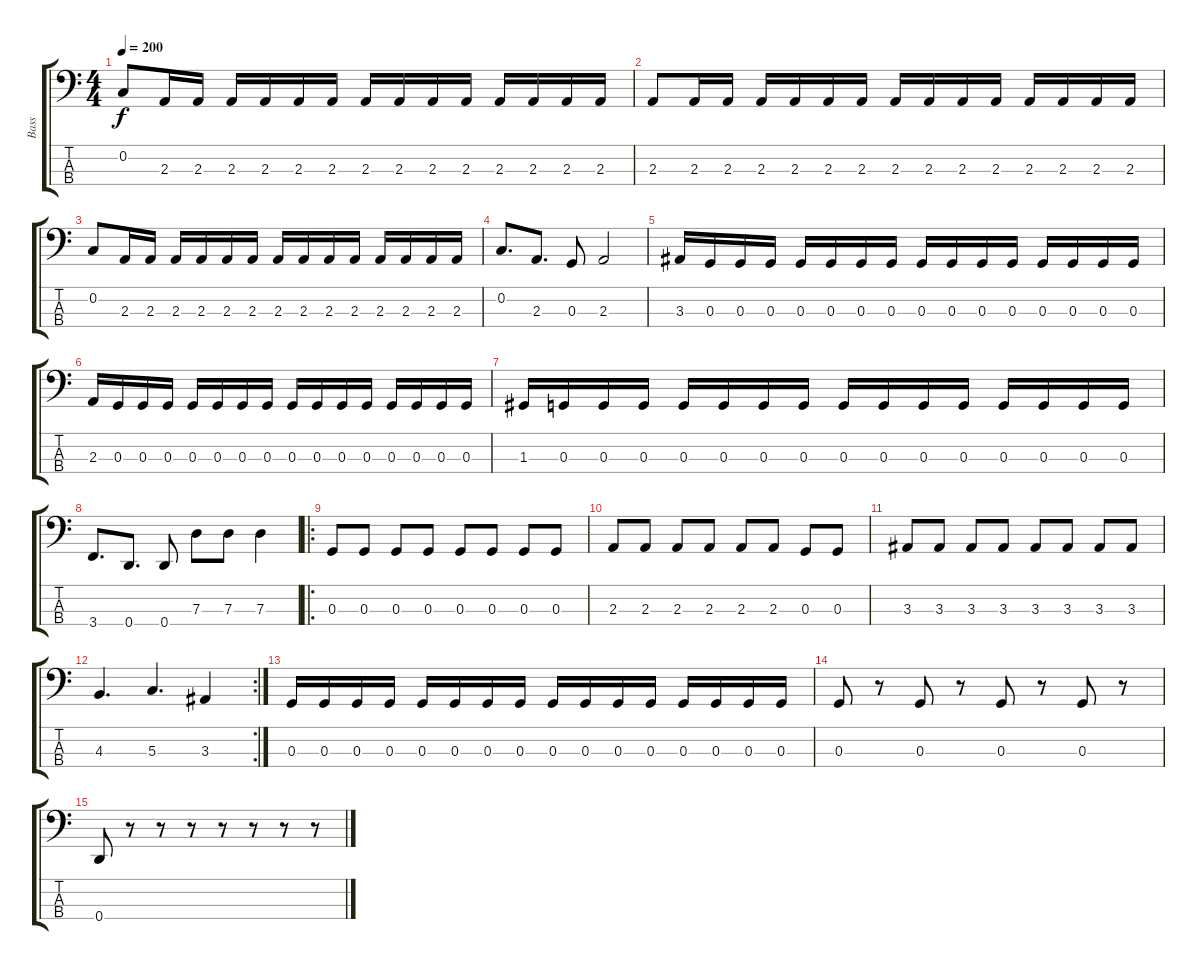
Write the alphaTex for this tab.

\track ("Bass" "Bass") {instrument electricbassfinger}
\staff {score tabs}
\tuning (F2 C2 G1 D1) {hide}
\ts (4 4)
\tempo 200
\clef f4
\ks c
0.2.8{dy f} 2.3.16 2.3.16 2.3.16 2.3.16 2.3.16 2.3.16 2.3.16 2.3.16 2.3.16 2.3.16 2.3.16 2.3.16 2.3.16 2.3.16 |
2.3.8 2.3.16 2.3.16 2.3.16 2.3.16 2.3.16 2.3.16 2.3.16 2.3.16 2.3.16 2.3.16 2.3.16 2.3.16 2.3.16 2.3.16 |
0.2.8 2.3.16 2.3.16 2.3.16 2.3.16 2.3.16 2.3.16 2.3.16 2.3.16 2.3.16 2.3.16 2.3.16 2.3.16 2.3.16 2.3.16 |
0.2.8{d} 2.3.8{d} 0.3.8 2.3.2 |
3.3.16 0.3.16 0.3.16 0.3.16 0.3.16 0.3.16 0.3.16 0.3.16 0.3.16 0.3.16 0.3.16 0.3.16 0.3.16 0.3.16 0.3.16 0.3.16 |
2.3.16 0.3.16 0.3.16 0.3.16 0.3.16 0.3.16 0.3.16 0.3.16 0.3.16 0.3.16 0.3.16 0.3.16 0.3.16 0.3.16 0.3.16 0.3.16 |
1.3.16 0.3.16 0.3.16 0.3.16 0.3.16 0.3.16 0.3.16 0.3.16 0.3.16 0.3.16 0.3.16 0.3.16 0.3.16 0.3.16 0.3.16 0.3.16 |
3.4.8{d} 0.4.8{d} 0.4.8 7.3.8 7.3.8 7.3.4 |
\ro
0.3.8 0.3.8 0.3.8 0.3.8 0.3.8 0.3.8 0.3.8 0.3.8 |
2.3.8 2.3.8 2.3.8 2.3.8 2.3.8 2.3.8 0.3.8 0.3.8 |
3.3.8 3.3.8 3.3.8 3.3.8 3.3.8 3.3.8 3.3.8 3.3.8 |
\rc 2
4.3.4{d} 5.3.4{d} 3.3.4 |
0.3.16 0.3.16 0.3.16 0.3.16 0.3.16 0.3.16 0.3.16 0.3.16 0.3.16 0.3.16 0.3.16 0.3.16 0.3.16 0.3.16 0.3.16 0.3.16 |
0.3.8 r.8 0.3.8 r.8 0.3.8 r.8 0.3.8 r.8 |
0.4.8 r.8 r.8 r.8 r.8 r.8 r.8 r.8
